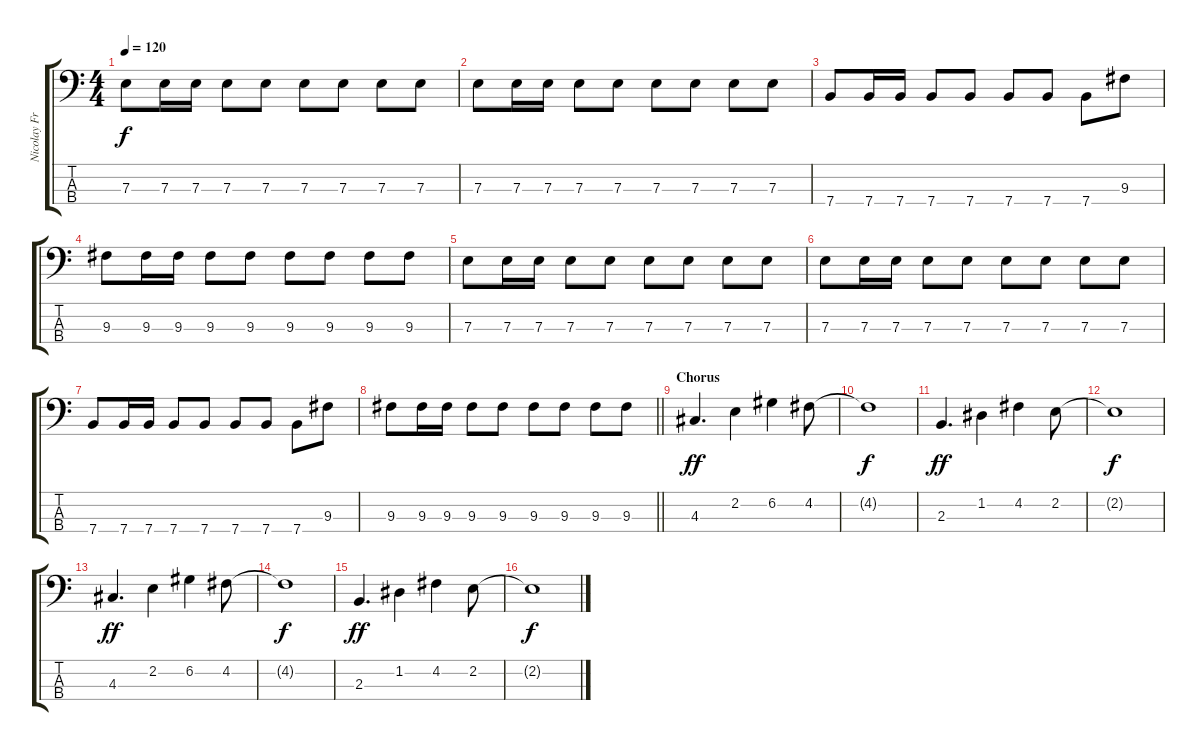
\track ("Nicolay Fraiture - Bass" "Nicolay Fr") {instrument electricbasspick}
\staff {score tabs}
\tuning (G2 D2 A1 E1) {hide}
\ts (4 4)
\tempo 120
\clef f4
\ks c
7.3.8{dy f} 7.3.16 7.3.16 7.3.8 7.3.8 7.3.8 7.3.8 7.3.8 7.3.8 |
7.3.8 7.3.16 7.3.16 7.3.8 7.3.8 7.3.8 7.3.8 7.3.8 7.3.8 |
7.4.8 7.4.16 7.4.16 7.4.8 7.4.8 7.4.8 7.4.8 7.4.8 9.3.8 |
9.3.8 9.3.16 9.3.16 9.3.8 9.3.8 9.3.8 9.3.8 9.3.8 9.3.8 |
7.3.8 7.3.16 7.3.16 7.3.8 7.3.8 7.3.8 7.3.8 7.3.8 7.3.8 |
7.3.8 7.3.16 7.3.16 7.3.8 7.3.8 7.3.8 7.3.8 7.3.8 7.3.8 |
7.4.8 7.4.16 7.4.16 7.4.8 7.4.8 7.4.8 7.4.8 7.4.8 9.3.8 |
\barLineRight lightlight
9.3.8 9.3.16 9.3.16 9.3.8 9.3.8 9.3.8 9.3.8 9.3.8 9.3.8 |
\section ("" "Chorus")
4.3.4{d dy ff} 2.2.4 6.2.4 4.2.8 |
4.2{t}.1{dy f} |
2.3.4{d dy ff} 1.2.4 4.2.4 2.2.8 |
2.2{t}.1{dy f} |
4.3.4{d dy ff} 2.2.4 6.2.4 4.2.8 |
4.2{t}.1{dy f} |
2.3.4{d dy ff} 1.2.4 4.2.4 2.2.8 |
2.2{t}.1{dy f}
